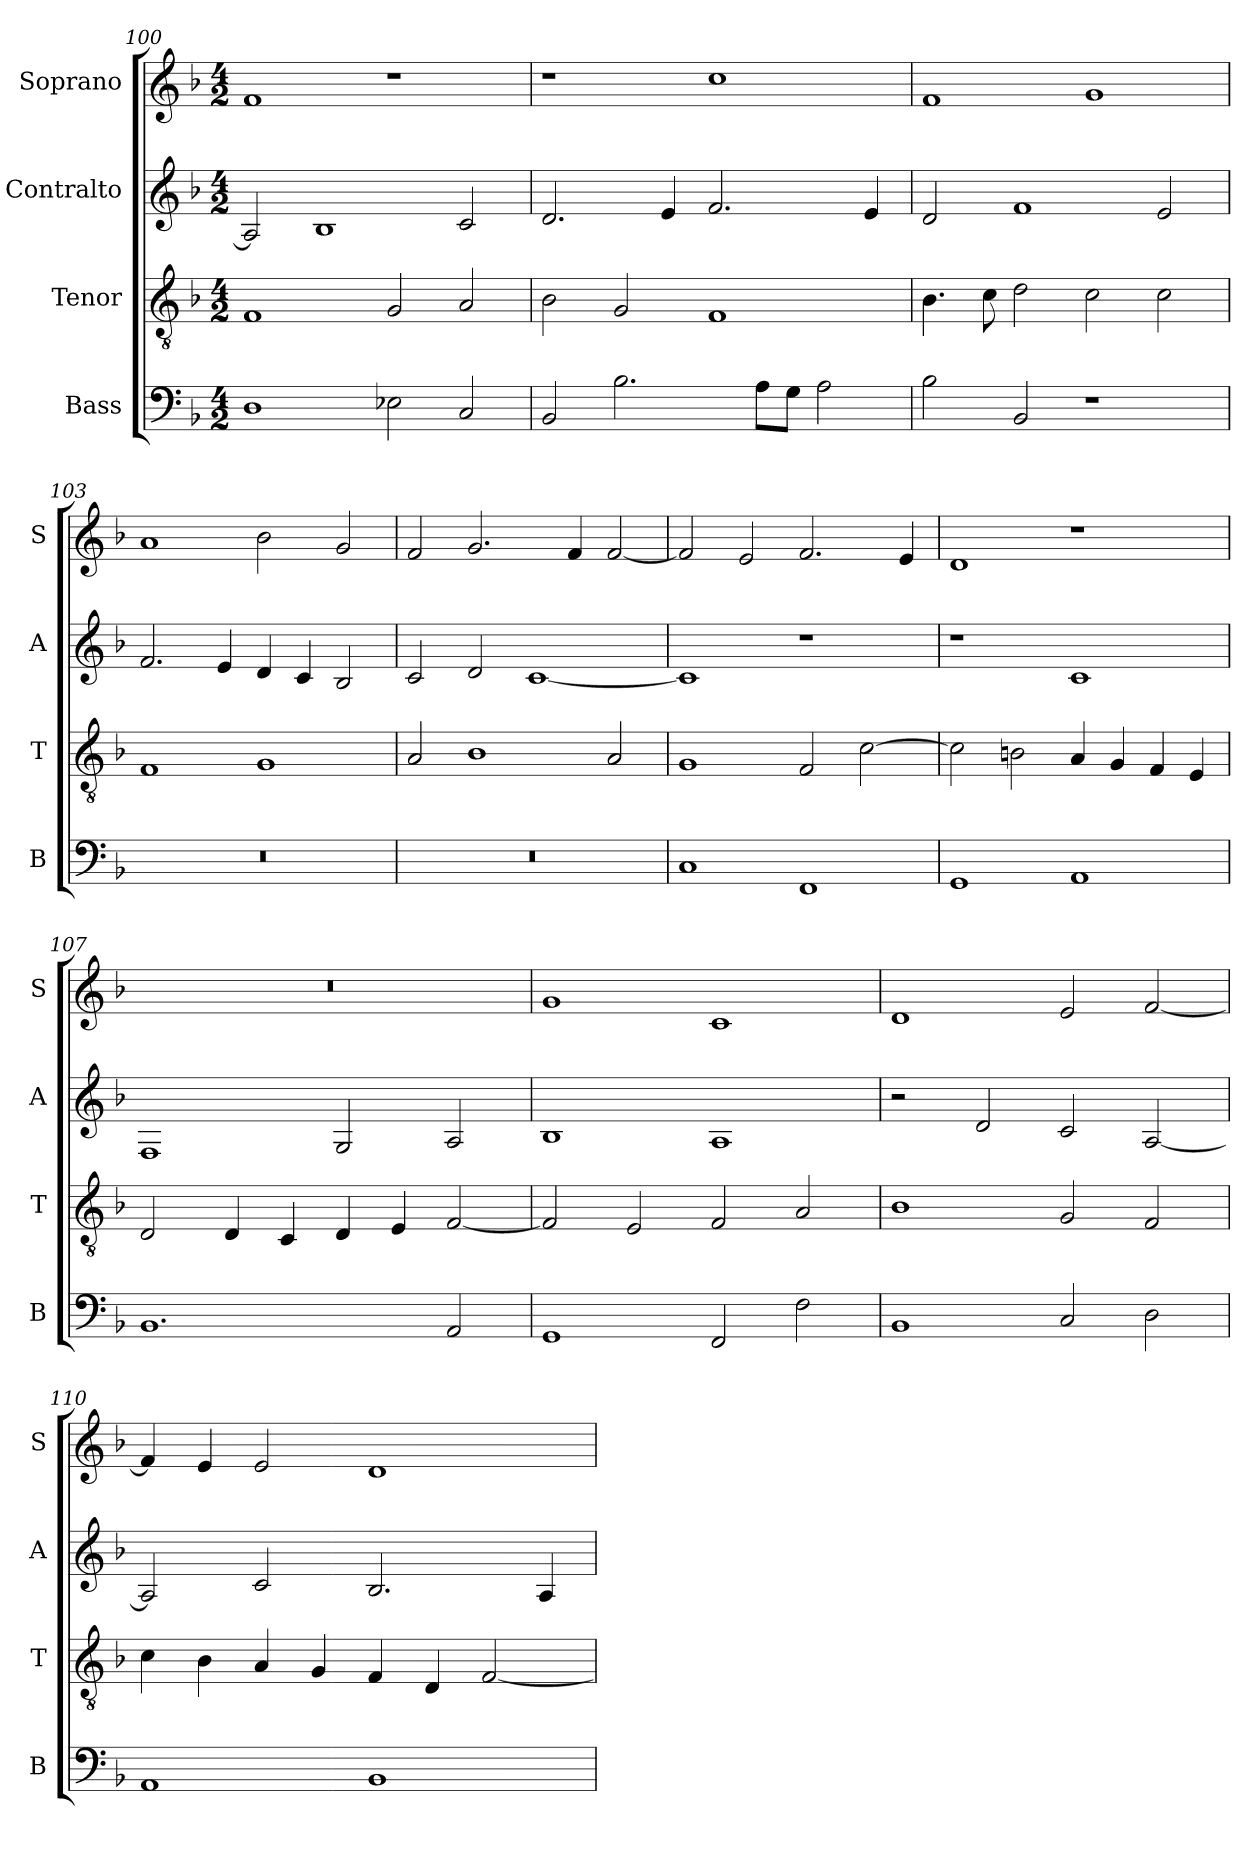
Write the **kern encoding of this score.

**kern	**kern	**kern	**kern
*part4	*part3	*part2	*part1
*staff4	*staff3	*staff2	*staff1
*I"Bass	*I"Tenor	*I"Contralto	*I"Soprano
*I'B	*I'T	*I'A	*I'S
*clefF4	*clefGv2	*clefG2	*clefG2
*k[b-]	*k[b-]	*k[b-]	*k[b-]
*F:ion	*F:ion	*F:ion	*F:ion
*M4/2	*M4/2	*M4/2	*M4/2
=100	=100	=100	=100
1D	1F	2A]	1f
.	.	1B-	.
2E-X	2G	.	1r
2C	2A	2c	.
=101	=101	=101	=101
2BB-	2B-	2.d	1r
2.B-	2G	.	.
.	.	4e	.
.	1F	2.f	1cc
8A\L	.	.	.
8G\J	.	.	.
2A	.	.	.
.	.	4e	.
=102	=102	=102	=102
2B-	4.B-	2d	1f
.	8c	.	.
2BB-	2d	1f	.
1r	2c	.	1g
.	2c	2e	.
=103	=103	=103	=103
0r	1F	2.f	1a
.	.	4e	.
.	1G	4d	2b-
.	.	4c	.
.	.	2B-	2g
=104	=104	=104	=104
0r	2A	2c	2f
.	1B-	2d	2.g
.	.	[1c	.
.	.	.	4f
.	2A	.	[2f
=105	=105	=105	=105
1C	1G	1c]	2f]
.	.	.	2e
1FF	2F	1r	2.f
.	[2c	.	.
.	.	.	4e
=106	=106	=106	=106
1GG	2c]	1r	1d
.	2Bn	.	.
1AA	4A	1c	1r
.	4G	.	.
.	4F	.	.
.	4E	.	.
=107	=107	=107	=107
1.BB-	2D	1F	0r
.	4D	.	.
.	4C	.	.
.	4D	2G	.
.	4E	.	.
2AA	[2F	2A	.
=108	=108	=108	=108
1GG	2F]	1B-	1g
.	2E	.	.
2FF	2F	1A	1c
2F	2A	.	.
=109	=109	=109	=109
1BB-	1B-	2r	1d
.	.	2d	.
2C	2G	2c	2e
2D	2F	[2A	[2f
=110	=110	=110	=110
1AA	4c	2A]	4f]
.	4B-	.	4e
.	4A	2c	2e
.	4G	.	.
1BB-	4F	2.B-	1d
.	4D	.	.
.	[2F	.	.
.	.	4A	.
=	=	=	=
*-	*-	*-	*-
